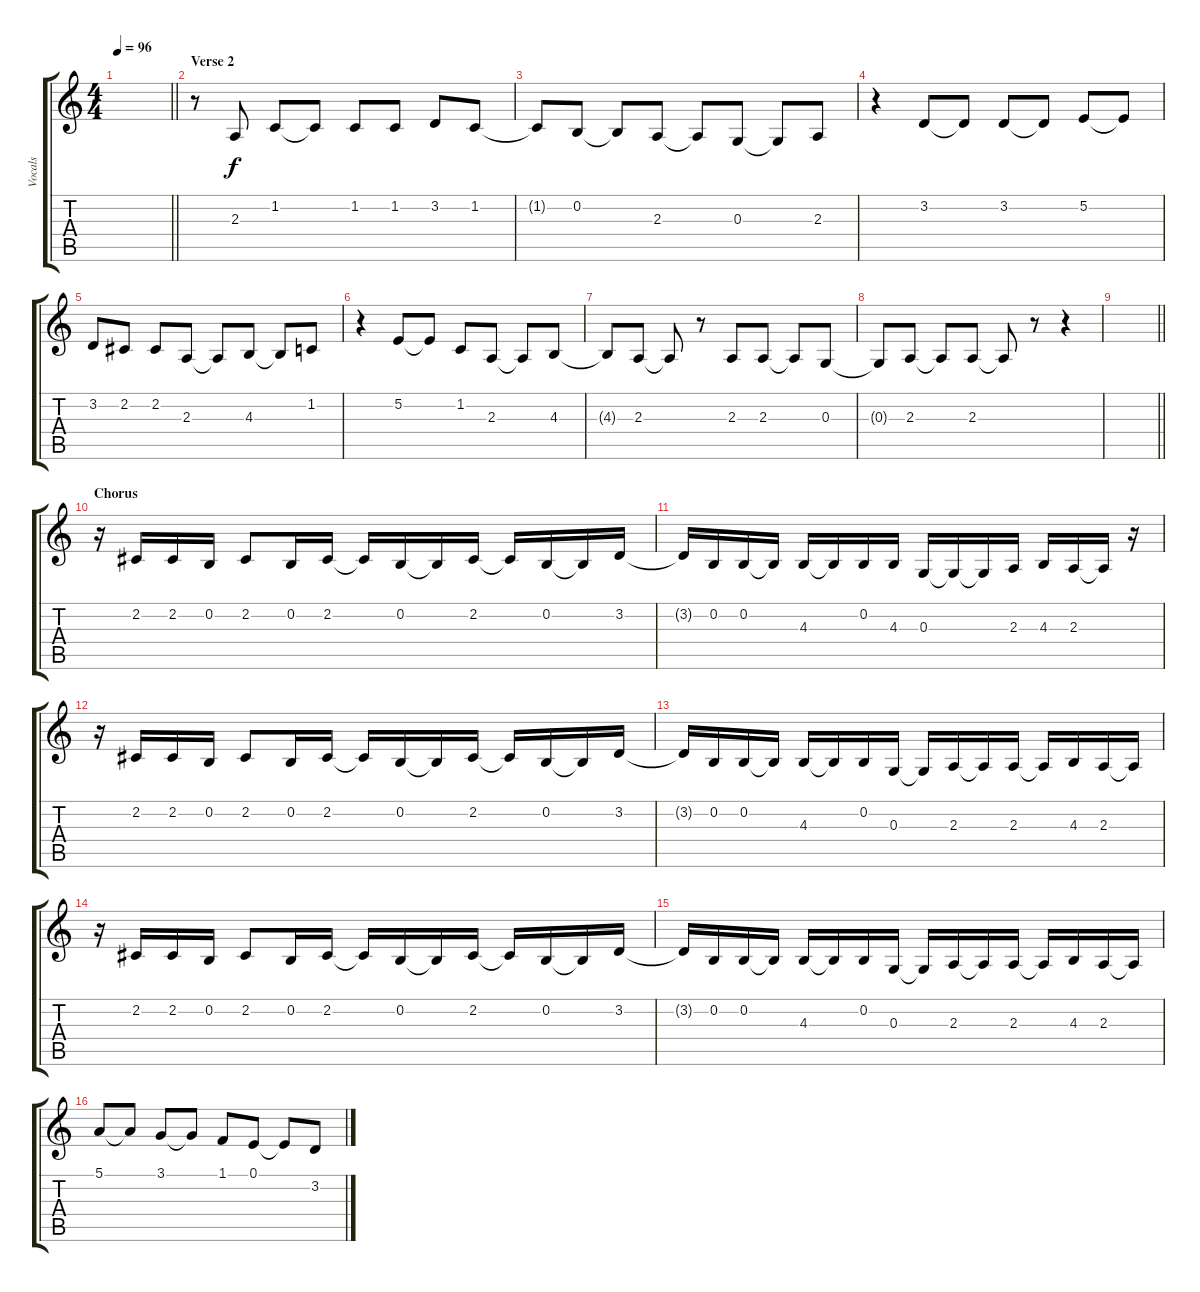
\track ("Vocals" "Vocals") {instrument altosax}
\staff {score tabs}
\tuning (E4 B3 G3 D3 A2 E2) {hide}
\ts (4 4)
\tempo 96
\clef g2
\barLineRight lightlight
\ks c
|
\section ("" "Verse 2")
r.8 2.3.8 1.2.8 1.2{t}.8 1.2.8 1.2.8 3.2.8 1.2.8 |
1.2{t}.8 0.2.8 0.2{t}.8 2.3.8 2.3{t}.8 0.3.8 0.3{t}.8 2.3.8 |
r.4 3.2.8 3.2{t}.8 3.2.8 3.2{t}.8 5.2.8 5.2{t}.8 |
3.2.8 2.2.8 2.2.8 2.3.8 2.3{t}.8 4.3.8 4.3{t}.8 1.2.8 |
r.4 5.2.8 5.2{t}.8 1.2.8 2.3.8 2.3{t}.8 4.3.8 |
4.3{t}.8 2.3.8 2.3{t}.8 r.8 2.3.8 2.3.8 2.3{t}.8 0.3.8 |
0.3{t}.8 2.3.8 2.3{t}.8 2.3.8 2.3{t}.8 r.8 r.4 |
\barLineRight lightlight
|
\section ("" "Chorus")
r.16 2.2.16 2.2.16 0.2.16 2.2.8 0.2.16 2.2.16 2.2{t}.16 0.2.16 0.2{t}.16 2.2.16 2.2{t}.16 0.2.16 0.2{t}.16 3.2.16 |
3.2{t}.16 0.2.16 0.2.16 0.2{t}.16 4.3.16 4.3{t}.16 0.2.16 4.3.16 0.3.16 0.3{t}.16 0.3{t}.16 2.3.16 4.3.16 2.3.16 2.3{t}.16 r.16 |
r.16 2.2.16 2.2.16 0.2.16 2.2.8 0.2.16 2.2.16 2.2{t}.16 0.2.16 0.2{t}.16 2.2.16 2.2{t}.16 0.2.16 0.2{t}.16 3.2.16 |
3.2{t}.16 0.2.16 0.2.16 0.2{t}.16 4.3.16 4.3{t}.16 0.2.16 0.3.16 0.3{t}.16 2.3.16 2.3{t}.16 2.3.16 2.3{t}.16 4.3.16 2.3.16 2.3{t}.16 |
r.16 2.2.16 2.2.16 0.2.16 2.2.8 0.2.16 2.2.16 2.2{t}.16 0.2.16 0.2{t}.16 2.2.16 2.2{t}.16 0.2.16 0.2{t}.16 3.2.16 |
3.2{t}.16 0.2.16 0.2.16 0.2{t}.16 4.3.16 4.3{t}.16 0.2.16 0.3.16 0.3{t}.16 2.3.16 2.3{t}.16 2.3.16 2.3{t}.16 4.3.16 2.3.16 2.3{t}.16 |
5.1.8 5.1{t}.8 3.1.8 3.1{t}.8 1.1.8 0.1.8 0.1{t}.8 3.2.8
